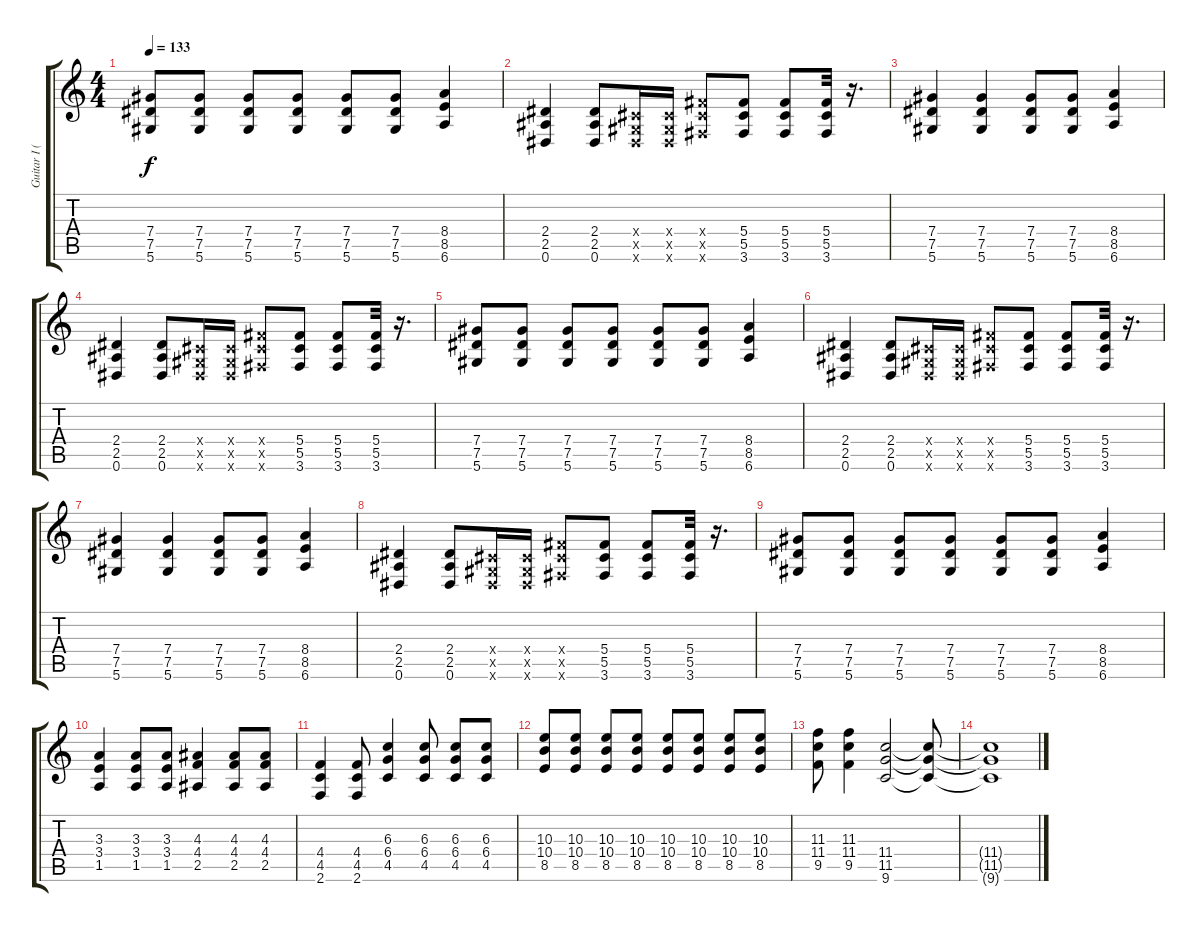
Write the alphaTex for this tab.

\track ("Guitar I (Richard Fortus)" "Guitar I (") {instrument overdrivenguitar}
\staff {score tabs}
\tuning (Eb4 Bb3 Gb3 Db3 Ab2 Eb2) {hide}
\ts (4 4)
\tempo 133
\clef g2
\ks c
(7.4 7.5 5.6).8{dy f} (7.4 7.5 5.6).8 (7.4 7.5 5.6).8 (7.4 7.5 5.6).8 (7.4 7.5 5.6).8 (7.4 7.5 5.6).8 (8.4 8.5 6.6).4 |
(2.4 2.5 0.6).4 (2.4 2.5 0.6).8 (0.4{x} 0.5{x} 0.6{x}).16 (0.4{x} 0.5{x} 0.6{x}).16 (5.4{x} 5.5{x} 3.6{x}).8 (5.4 5.5 3.6).8 (5.4 5.5 3.6).8 (5.4 5.5 3.6).32 r.16{d} |
(7.4 7.5 5.6).4 (7.4 7.5 5.6).4 (7.4 7.5 5.6).8 (7.4 7.5 5.6).8 (8.4 8.5 6.6).4 |
(2.4 2.5 0.6).4 (2.4 2.5 0.6).8 (0.4{x} 0.5{x} 0.6{x}).16 (0.4{x} 0.5{x} 0.6{x}).16 (5.4{x} 5.5{x} 3.6{x}).8 (5.4 5.5 3.6).8 (5.4 5.5 3.6).8 (5.4 5.5 3.6).32 r.16{d} |
(7.4 7.5 5.6).8 (7.4 7.5 5.6).8 (7.4 7.5 5.6).8 (7.4 7.5 5.6).8 (7.4 7.5 5.6).8 (7.4 7.5 5.6).8 (8.4 8.5 6.6).4 |
(2.4 2.5 0.6).4 (2.4 2.5 0.6).8 (0.4{x} 0.5{x} 0.6{x}).16 (0.4{x} 0.5{x} 0.6{x}).16 (5.4{x} 5.5{x} 3.6{x}).8 (5.4 5.5 3.6).8 (5.4 5.5 3.6).8 (5.4 5.5 3.6).32 r.16{d} |
(7.4 7.5 5.6).4 (7.4 7.5 5.6).4 (7.4 7.5 5.6).8 (7.4 7.5 5.6).8 (8.4 8.5 6.6).4 |
(2.4 2.5 0.6).4 (2.4 2.5 0.6).8 (0.4{x} 0.5{x} 0.6{x}).16 (0.4{x} 0.5{x} 0.6{x}).16 (5.4{x} 5.5{x} 3.6{x}).8 (5.4 5.5 3.6).8 (5.4 5.5 3.6).8 (5.4 5.5 3.6).32 r.16{d} |
(7.4 7.5 5.6).8 (7.4 7.5 5.6).8 (7.4 7.5 5.6).8 (7.4 7.5 5.6).8 (7.4 7.5 5.6).8 (7.4 7.5 5.6).8 (8.4 8.5 6.6).4 |
(3.3 3.4 1.5).4 (3.3 3.4 1.5).8 (3.3 3.4 1.5).8 (4.3 4.4 2.5).4 (4.3 4.4 2.5).8 (4.3 4.4 2.5).8 |
(4.4 4.5 2.6).4 (4.4 4.5 2.6).8 (6.3 6.4 4.5).4 (6.3 6.4 4.5).8 (6.3 6.4 4.5).8 (6.3 6.4 4.5).8 |
(10.3 10.4 8.5).8 (10.3 10.4 8.5).8 (10.3 10.4 8.5).8 (10.3 10.4 8.5).8 (10.3 10.4 8.5).8 (10.3 10.4 8.5).8 (10.3 10.4 8.5).8 (10.3 10.4 8.5).8 |
(11.3 11.4 9.5).8 (11.3 11.4 9.5).4 (11.4 11.5 9.6).2 (11.4{t} 11.5{t} 9.6{t}).8 |
(11.4{t} 11.5{t} 9.6{t}).1
